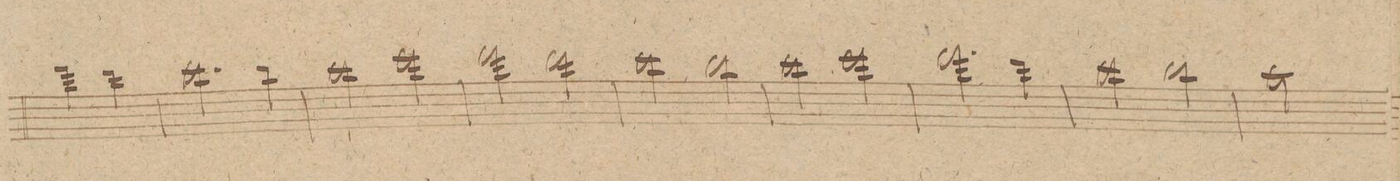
**kern	**dynam
*I"Flauto. 1mo	*
*clefG2	*
*k[]	*
*met(c)	*
*M2/2	*
4fff\	.
4ddd\	.
=11	=11
2.ccc\	.
4bb\	.
=12	=12
2ccc\	.
2eee\	.
=13	=13
2fff\	.
2ddd\	.
=14	=14
2ccc\	.
2bb\	.
=15	=15
2ccc\	.
2eee\	.
=16	=16
2.fff\	.
4ddd\	.
=17	=17
2ccc\	.
2bb\	.
=18	=18
2aa\	.
*-	*-
